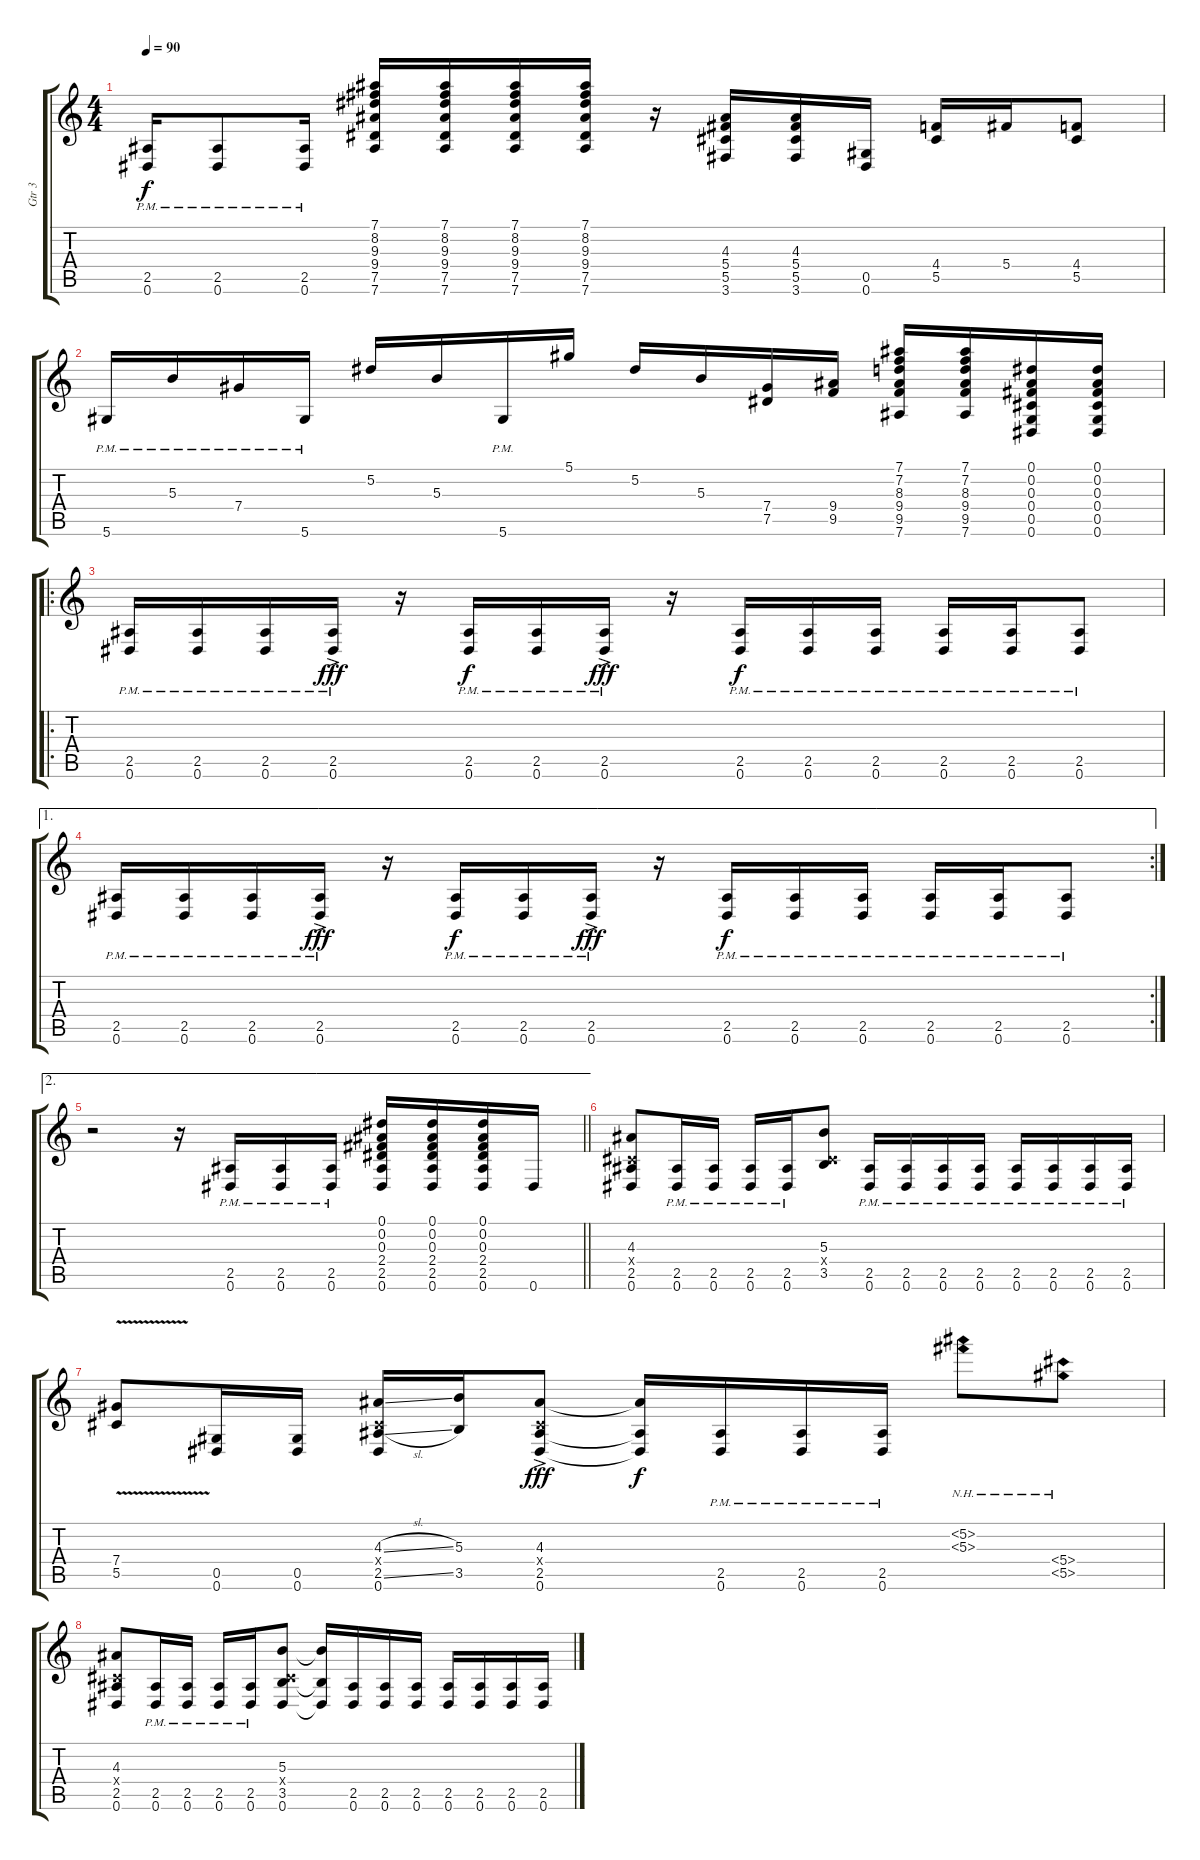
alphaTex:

\track ("Gtr 3" "Gtr 3") {instrument overdrivenguitar}
\staff {score tabs}
\tuning (Eb4 Bb3 Gb3 Db3 Ab2 Eb2) {hide}
\ts (4 4)
\tempo 90
\clef g2
\ks c
(2.5{pm} 0.6{pm}).16{dy f} (2.5{pm} 0.6{pm}).8 (2.5{pm} 0.6{pm}).16 (7.1 8.2 9.3 9.4 7.5 7.6).16 (7.1 8.2 9.3 9.4 7.5 7.6).16 (7.1 8.2 9.3 9.4 7.5 7.6).16 (7.1 8.2 9.3 9.4 7.5 7.6).16 r.16 (4.3 5.4 5.5 3.6).16 (4.3 5.4 5.5 3.6).16 (0.5 0.6).16 (4.4 5.5).16 5.4.16 (4.4 5.5).8 |
5.6{pm}.16 5.3{pm}.16 7.4{pm}.16 5.6{pm}.16 5.2.16 5.3.16 5.6{pm}.16 5.1.16 5.2.16 5.3.16 (7.4 7.5).16 (9.4 9.5).16 (7.1 7.2 8.3 9.4 9.5 7.6).16 (7.1 7.2 8.3 9.4 9.5 7.6).16 (0.1 0.2 0.3 0.4 0.5 0.6).16 (0.1 0.2 0.3 0.4 0.5 0.6).16 |
\ro
(2.5{pm} 0.6{pm}).16 (2.5{pm} 0.6{pm}).16 (2.5{pm} 0.6{pm}).16 (2.5{ac pm} 0.6{ac pm}).16{dy fff} r.16 (2.5{pm} 0.6{pm}).16{dy f} (2.5{pm} 0.6{pm}).16 (2.5{ac pm} 0.6{ac pm}).16{dy fff} r.16 (2.5{pm} 0.6{pm}).16{dy f} (2.5{pm} 0.6{pm}).16 (2.5{pm} 0.6{pm}).16 (2.5{pm} 0.6{pm}).16 (2.5{pm} 0.6{pm}).16 (2.5{pm} 0.6{pm}).8 |
\ae 1
\rc 2
(2.5{pm} 0.6{pm}).16 (2.5{pm} 0.6{pm}).16 (2.5{pm} 0.6{pm}).16 (2.5{ac pm} 0.6{ac pm}).16{dy fff} r.16 (2.5{pm} 0.6{pm}).16{dy f} (2.5{pm} 0.6{pm}).16 (2.5{ac pm} 0.6{ac pm}).16{dy fff} r.16 (2.5{pm} 0.6{pm}).16{dy f} (2.5{pm} 0.6{pm}).16 (2.5{pm} 0.6{pm}).16 (2.5{pm} 0.6{pm}).16 (2.5{pm} 0.6{pm}).16 (2.5{pm} 0.6{pm}).8 |
\ae 2
\barLineRight lightlight
r.2 r.16 (2.5{pm} 0.6{pm}).16 (2.5{pm} 0.6{pm}).16 (2.5{pm} 0.6{pm}).16 (0.1 0.2 0.3 2.4 2.5 0.6).16 (0.1 0.2 0.3 2.4 2.5 0.6).16 (0.1 0.2 0.3 2.4 2.5 0.6).16 0.6.16 |
(4.3 0.4{x} 2.5 0.6).8 (2.5{pm} 0.6{pm}).16 (2.5{pm} 0.6{pm}).16 (2.5{pm} 0.6{pm}).16 (2.5{pm} 0.6{pm}).16 (5.3 0.4{x} 3.5).8 (2.5{pm} 0.6{pm}).16 (2.5{pm} 0.6{pm}).16 (2.5{pm} 0.6{pm}).16 (2.5{pm} 0.6{pm}).16 (2.5{pm} 0.6{pm}).16 (2.5{pm} 0.6{pm}).16 (2.5{pm} 0.6{pm}).16 (2.5{pm} 0.6{pm}).16 |
(7.4{v} 5.5{v}).8 (0.5 0.6).16 (0.5 0.6).16 (4.3{sl} 0.4{x} 2.5{sl} 0.6).16 (5.3 3.5).16 (4.3{ac} 0.4{ac x} 2.5{ac} 0.6{ac}).8{dy fff} (4.3{t} 2.5{t} 0.6{t}).16{dy f} (2.5{pm} 0.6{pm}).16 (2.5{pm} 0.6{pm}).16 (2.5{pm} 0.6{pm}).16 (5.2{nh} 5.3{nh}).8 (5.4{nh} 5.5{nh}).8 |
(4.3 0.4{x} 2.5 0.6).8 (2.5{pm} 0.6{pm}).16 (2.5{pm} 0.6{pm}).16 (2.5{pm} 0.6{pm}).16 (2.5{pm} 0.6{pm}).16 (5.3 0.4{x} 3.5 0.6).8 (5.3{t} 3.5{t} 0.6{t}).16 (2.5 0.6).16 (2.5 0.6).16 (2.5 0.6).16 (2.5 0.6).16 (2.5 0.6).16 (2.5 0.6).16 (2.5 0.6).16
